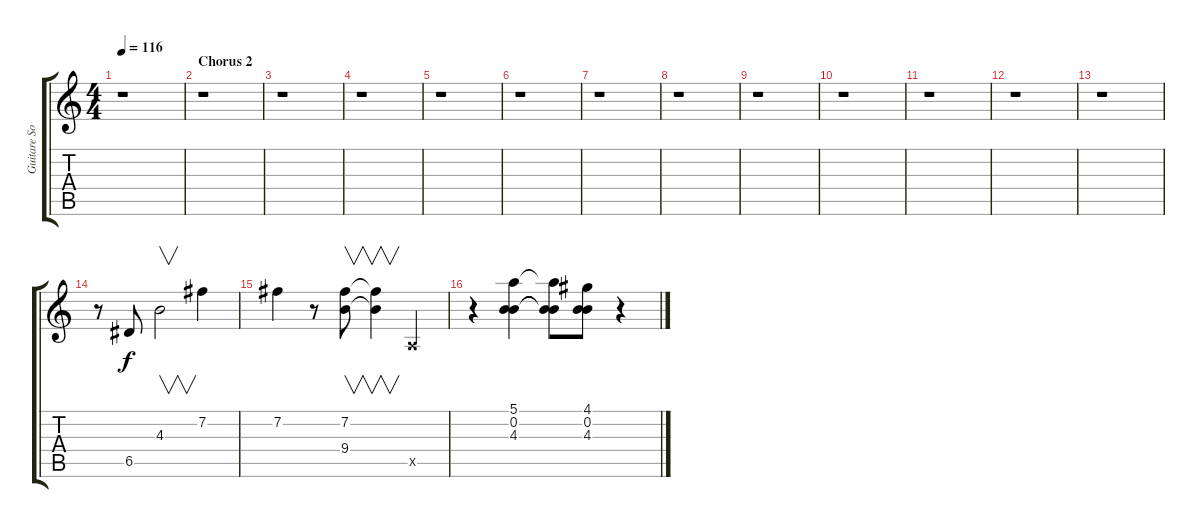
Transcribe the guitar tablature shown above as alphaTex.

\track ("Guitare Solo" "Guitare So") {instrument distortionguitar}
\staff {score tabs}
\tuning (E4 B3 G3 D3 A2 E2) {hide}
\ts (4 4)
\tempo 116
\clef g2
\ks c
r.1{dy f} |
\section ("" "Chorus 2")
r.1 |
r.1 |
r.1 |
r.1 |
r.1 |
r.1 |
r.1 |
r.1 |
r.1 |
r.1 |
r.1 |
r.1 |
r.8 6.5.8 4.3.2{v} 7.2.4 |
7.2.4 r.8 (7.2 9.4).8{v} (7.2{t} 9.4{t}).4{v} 0.5{x}.4 |
r.4 (5.1 0.2 4.3).4 (5.1{t} 0.2{t} 4.3{t}).8 (4.1 0.2 4.3).8 r.4
